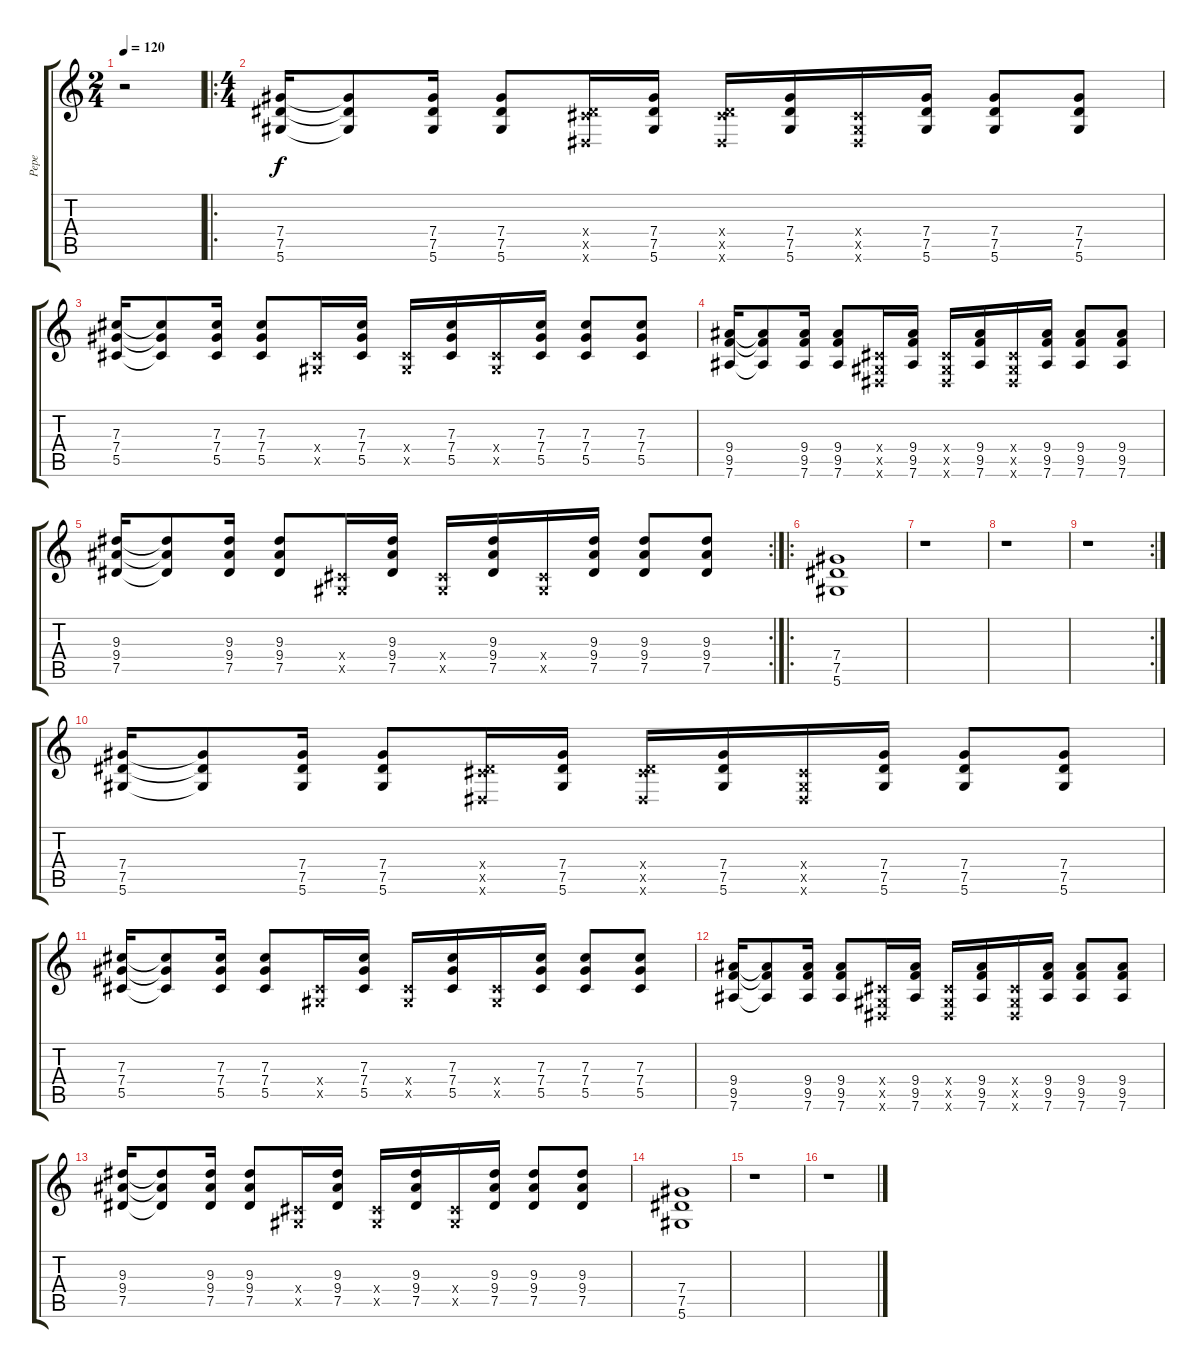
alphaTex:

\track ("Pepe" "Pepe") {instrument distortionguitar}
\staff {score tabs}
\tuning (Eb4 Bb3 Gb3 Db3 Ab2 Eb2) {hide}
\ts (2 4)
\tempo 120
\clef g2
\ks c
r.2{dy f instrument distortionguitar} |
\ro
\ts (4 4)
(7.4 7.5 5.6).16 (7.4{t} 7.5{t} 5.6{t}).8 (7.4 7.5 5.6).16 (7.4 7.5 5.6).8 (0.4{x} 7.5{x} 0.6{x}).16 (7.4 7.5 5.6).16 (0.4{x} 7.5{x} 0.6{x}).16 (7.4 7.5 5.6).16 (0.4{x} 0.5{x} 0.6{x}).16 (7.4 7.5 5.6).16 (7.4 7.5 5.6).8 (7.4 7.5 5.6).8 |
(7.3 7.4 5.5).16 (7.3{t} 7.4{t} 5.5{t}).8 (7.3 7.4 5.5).16 (7.3 7.4 5.5).8 (0.4{x} 0.5{x}).16 (7.3 7.4 5.5).16 (0.4{x} 0.5{x}).16 (7.3 7.4 5.5).16 (0.4{x} 0.5{x}).16 (7.3 7.4 5.5).16 (7.3 7.4 5.5).8 (7.3 7.4 5.5).8 |
(9.4 9.5 7.6).16 (9.4{t} 9.5{t} 7.6{t}).8 (9.4 9.5 7.6).16 (9.4 9.5 7.6).8 (0.4{x} 0.5{x} 0.6{x}).16 (9.4 9.5 7.6).16 (0.4{x} 0.5{x} 0.6{x}).16 (9.4 9.5 7.6).16 (0.4{x} 0.5{x} 0.6{x}).16 (9.4 9.5 7.6).16 (9.4 9.5 7.6).8 (9.4 9.5 7.6).8 |
\rc 2
(9.3 9.4 7.5).16 (9.3{t} 9.4{t} 7.5{t}).8 (9.3 9.4 7.5).16 (9.3 9.4 7.5).8 (0.4{x} 0.5{x}).16 (9.3 9.4 7.5).16 (0.4{x} 0.5{x}).16 (9.3 9.4 7.5).16 (0.4{x} 0.5{x}).16 (9.3 9.4 7.5).16 (9.3 9.4 7.5).8 (9.3 9.4 7.5).8 |
\ro
(7.4 7.5 5.6).1{volume 3} |
r.1 |
r.1 |
\rc 2
r.1 |
(7.4 7.5 5.6).16 (7.4{t} 7.5{t} 5.6{t}).8 (7.4 7.5 5.6).16 (7.4 7.5 5.6).8 (0.4{x} 7.5{x} 0.6{x}).16 (7.4 7.5 5.6).16 (0.4{x} 7.5{x} 0.6{x}).16 (7.4 7.5 5.6).16 (0.4{x} 0.5{x} 0.6{x}).16 (7.4 7.5 5.6).16 (7.4 7.5 5.6).8 (7.4 7.5 5.6).8 |
(7.3 7.4 5.5).16 (7.3{t} 7.4{t} 5.5{t}).8 (7.3 7.4 5.5).16 (7.3 7.4 5.5).8 (0.4{x} 0.5{x}).16 (7.3 7.4 5.5).16 (0.4{x} 0.5{x}).16 (7.3 7.4 5.5).16 (0.4{x} 0.5{x}).16 (7.3 7.4 5.5).16 (7.3 7.4 5.5).8 (7.3 7.4 5.5).8 |
(9.4 9.5 7.6).16 (9.4{t} 9.5{t} 7.6{t}).8 (9.4 9.5 7.6).16 (9.4 9.5 7.6).8 (0.4{x} 0.5{x} 0.6{x}).16 (9.4 9.5 7.6).16 (0.4{x} 0.5{x} 0.6{x}).16 (9.4 9.5 7.6).16 (0.4{x} 0.5{x} 0.6{x}).16 (9.4 9.5 7.6).16 (9.4 9.5 7.6).8 (9.4 9.5 7.6).8 |
(9.3 9.4 7.5).16 (9.3{t} 9.4{t} 7.5{t}).8 (9.3 9.4 7.5).16 (9.3 9.4 7.5).8 (0.4{x} 0.5{x}).16 (9.3 9.4 7.5).16 (0.4{x} 0.5{x}).16 (9.3 9.4 7.5).16 (0.4{x} 0.5{x}).16 (9.3 9.4 7.5).16 (9.3 9.4 7.5).8 (9.3 9.4 7.5).8 |
(7.4 7.5 5.6).1{volume 3} |
r.1 |
r.1
